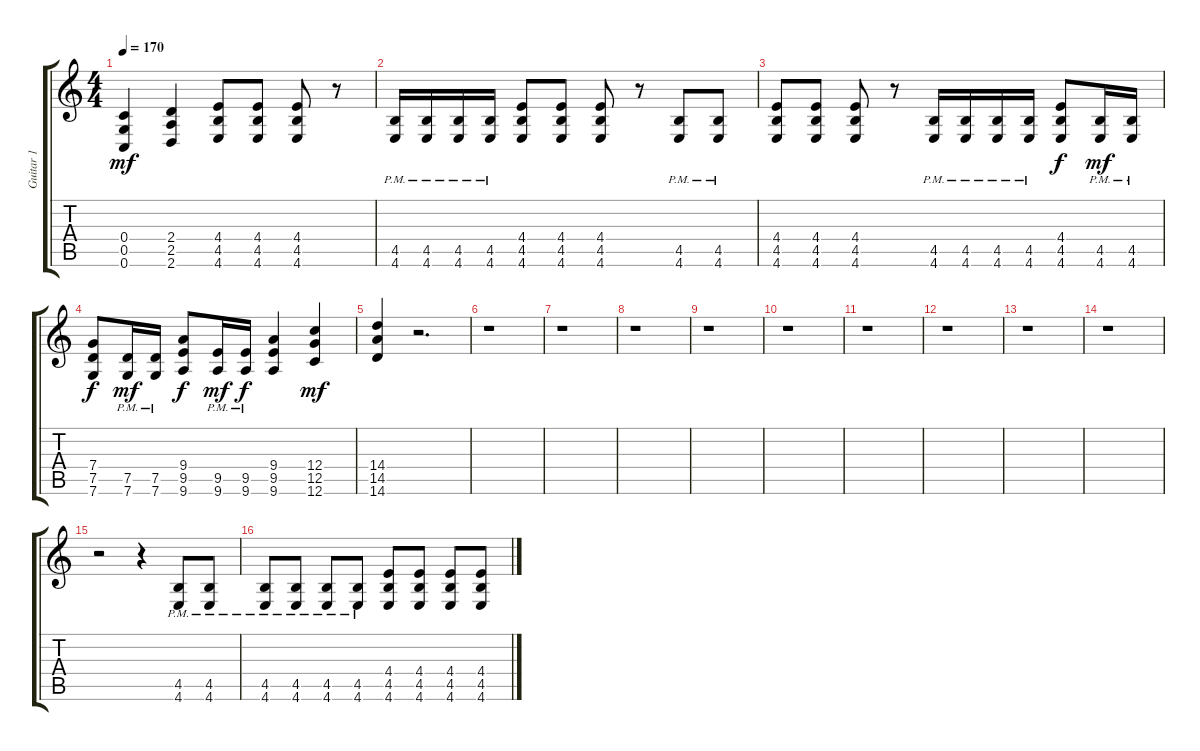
\track ("Guitar 1" "Guitar 1") {instrument overdrivenguitar}
\staff {score tabs}
\tuning (D4 A3 F3 C3 G2 C2) {hide}
\ts (4 4)
\tempo 170
\clef g2
\ks c
(0.4 0.5 0.6).4{dy mf} (2.4 2.5 2.6).4 (4.4 4.5 4.6).8 (4.4 4.5 4.6).8 (4.4 4.5 4.6).8 r.8 |
(4.5{pm} 4.6{pm}).16 (4.5{pm} 4.6{pm}).16 (4.5{pm} 4.6{pm}).16 (4.5{pm} 4.6{pm}).16 (4.4 4.5 4.6).8 (4.4 4.5 4.6).8 (4.4 4.5 4.6).8 r.8 (4.5{pm} 4.6{pm}).8 (4.5{pm} 4.6{pm}).8 |
(4.4 4.5 4.6).8 (4.4 4.5 4.6).8 (4.4 4.5 4.6).8 r.8 (4.5{pm} 4.6{pm}).16 (4.5{pm} 4.6{pm}).16 (4.5{pm} 4.6{pm}).16 (4.5{pm} 4.6{pm}).16 (4.4 4.5 4.6).8{dy f} (4.5{pm} 4.6{pm}).16{dy mf} (4.5{pm} 4.6{pm}).16 |
(7.4 7.5 7.6).8{dy f} (7.5{pm} 7.6{pm}).16{dy mf} (7.5{pm} 7.6{pm}).16 (9.4 9.5 9.6).8{dy f} (9.5{pm} 9.6{pm}).16{dy mf} (9.5{pm} 9.6{pm}).16{dy f} (9.4 9.5 9.6).4 (12.4 12.5 12.6).4{dy mf} |
(14.4 14.5 14.6).4 r.2{d} |
r.1 |
r.1 |
r.1 |
r.1 |
r.1 |
r.1 |
r.1 |
r.1 |
r.1 |
r.2 r.4 (4.5{pm} 4.6{pm}).8 (4.5{pm} 4.6{pm}).8 |
(4.5{pm} 4.6{pm}).8 (4.5{pm} 4.6{pm}).8 (4.5{pm} 4.6{pm}).8 (4.5{pm} 4.6{pm}).8 (4.4 4.5 4.6).8 (4.4 4.5 4.6).8 (4.4 4.5 4.6).8 (4.4 4.5 4.6).8
